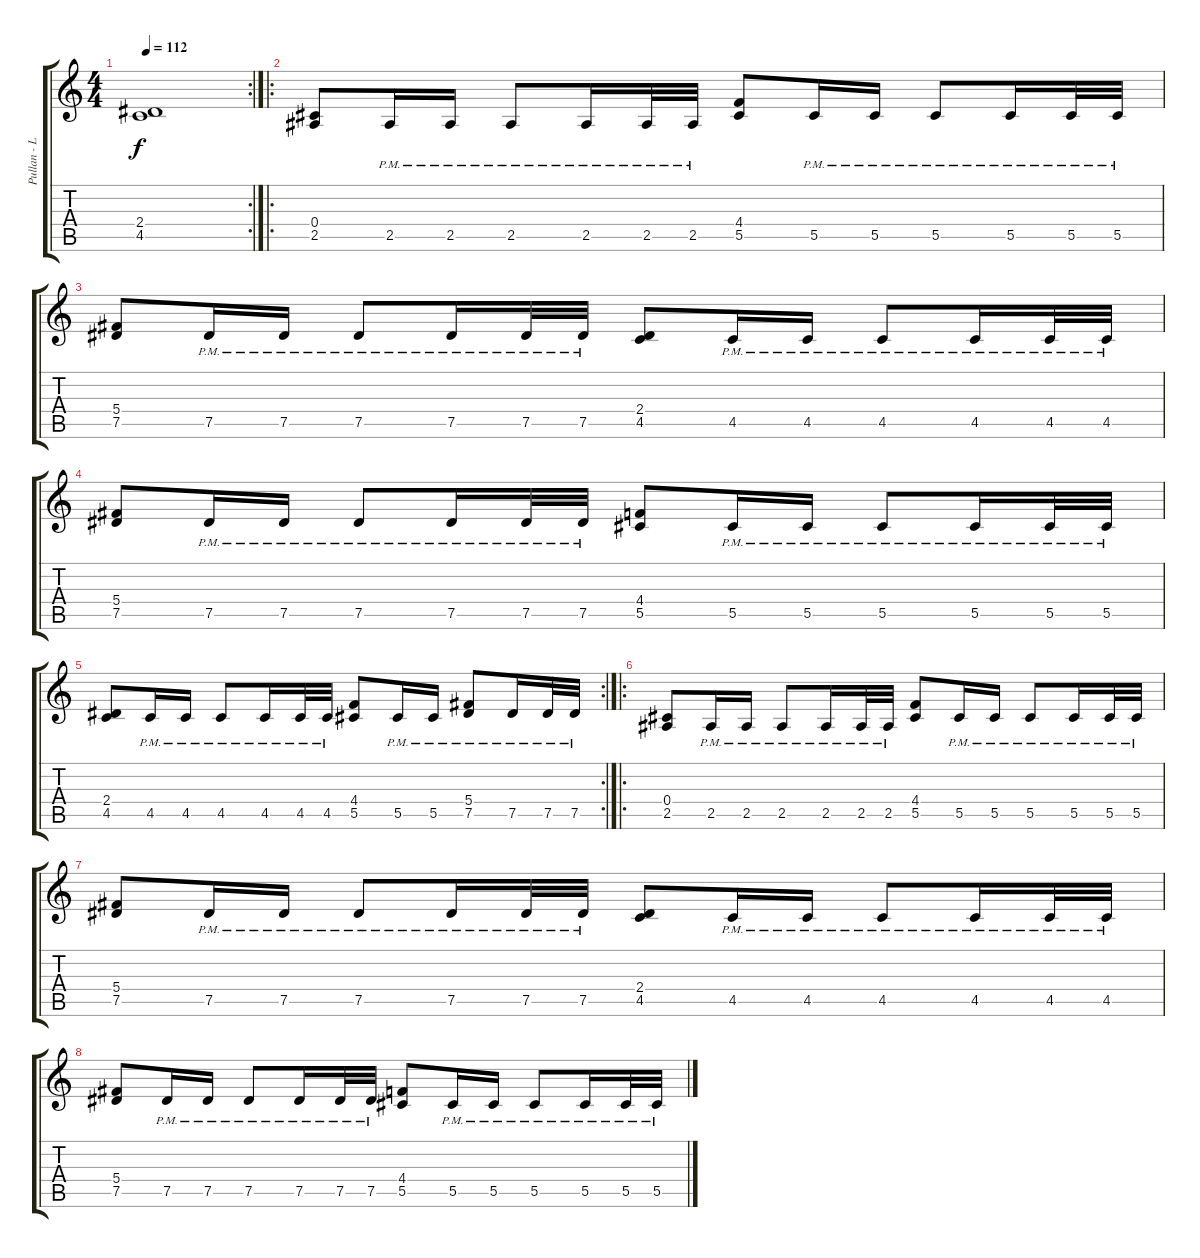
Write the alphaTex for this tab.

\track ("Pullan - Lead/Rhythm" "Pullan - L") {instrument distortionguitar}
\staff {score tabs}
\tuning (Eb4 Bb3 Gb3 Db3 Ab2 Eb2) {hide}
\rc 2
\ts (4 4)
\tempo 112
\clef g2
\ks c
(2.4 4.5).1{dy f} |
\ro
(0.4 2.5).8 2.5{pm}.16 2.5{pm}.16 2.5{pm}.8 2.5{pm}.16 2.5{pm}.32 2.5{pm}.32 (4.4 5.5).8 5.5{pm}.16 5.5{pm}.16 5.5{pm}.8 5.5{pm}.16 5.5{pm}.32 5.5{pm}.32 |
(5.4 7.5).8 7.5{pm}.16 7.5{pm}.16 7.5{pm}.8 7.5{pm}.16 7.5{pm}.32 7.5{pm}.32 (2.4 4.5).8 4.5{pm}.16 4.5{pm}.16 4.5{pm}.8 4.5{pm}.16 4.5{pm}.32 4.5{pm}.32 |
(5.4 7.5).8 7.5{pm}.16 7.5{pm}.16 7.5{pm}.8 7.5{pm}.16 7.5{pm}.32 7.5{pm}.32 (4.4 5.5).8 5.5{pm}.16 5.5{pm}.16 5.5{pm}.8 5.5{pm}.16 5.5{pm}.32 5.5{pm}.32 |
\rc 2
(2.4 4.5).8 4.5{pm}.16 4.5{pm}.16 4.5{pm}.8 4.5{pm}.16 4.5{pm}.32 4.5{pm}.32 (4.4 5.5).8 5.5{pm}.16 5.5{pm}.16 (5.4 7.5{pm}).8 7.5{pm}.16 7.5{pm}.32 7.5{pm}.32 |
\ro
(0.4 2.5).8 2.5{pm}.16 2.5{pm}.16 2.5{pm}.8 2.5{pm}.16 2.5{pm}.32 2.5{pm}.32 (4.4 5.5).8 5.5{pm}.16 5.5{pm}.16 5.5{pm}.8 5.5{pm}.16 5.5{pm}.32 5.5{pm}.32 |
(5.4 7.5).8 7.5{pm}.16 7.5{pm}.16 7.5{pm}.8 7.5{pm}.16 7.5{pm}.32 7.5{pm}.32 (2.4 4.5).8 4.5{pm}.16 4.5{pm}.16 4.5{pm}.8 4.5{pm}.16 4.5{pm}.32 4.5{pm}.32 |
(5.4 7.5).8 7.5{pm}.16 7.5{pm}.16 7.5{pm}.8 7.5{pm}.16 7.5{pm}.32 7.5{pm}.32 (4.4 5.5).8 5.5{pm}.16 5.5{pm}.16 5.5{pm}.8 5.5{pm}.16 5.5{pm}.32 5.5{pm}.32
